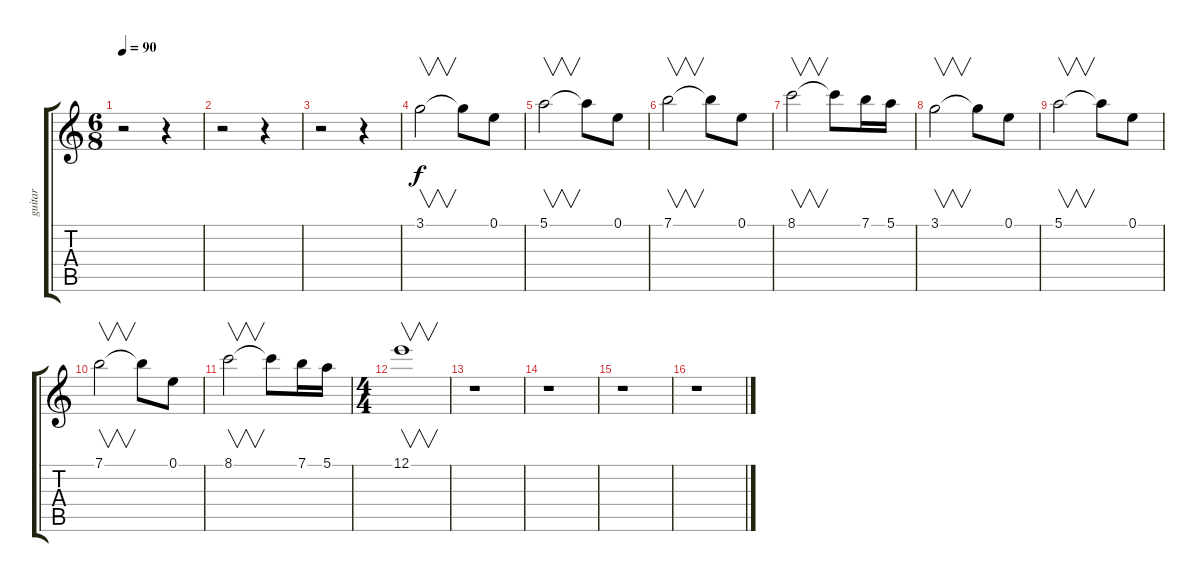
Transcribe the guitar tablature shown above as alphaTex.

\track ("guitar" "guitar") {instrument distortionguitar}
\staff {score tabs}
\tuning (E4 B3 G3 D3 A2 E2) {hide}
\ts (6 8)
\tempo 90
\clef g2
\ks c
r.2{dy f} r.4 |
r.2 r.4 |
r.2 r.4 |
3.1.2{v} 3.1{t}.8 0.1.8 |
5.1.2{v} 5.1{t}.8 0.1.8 |
7.1.2{v} 7.1{t}.8 0.1.8 |
8.1.2{v} 8.1{t}.8 7.1.16 5.1.16 |
3.1.2{v} 3.1{t}.8 0.1.8 |
5.1.2{v} 5.1{t}.8 0.1.8 |
7.1.2{v} 7.1{t}.8 0.1.8 |
8.1.2{v} 8.1{t}.8 7.1.16 5.1.16 |
\ts (4 4)
12.1.1{v} |
r.1 |
r.1 |
r.1 |
r.1
